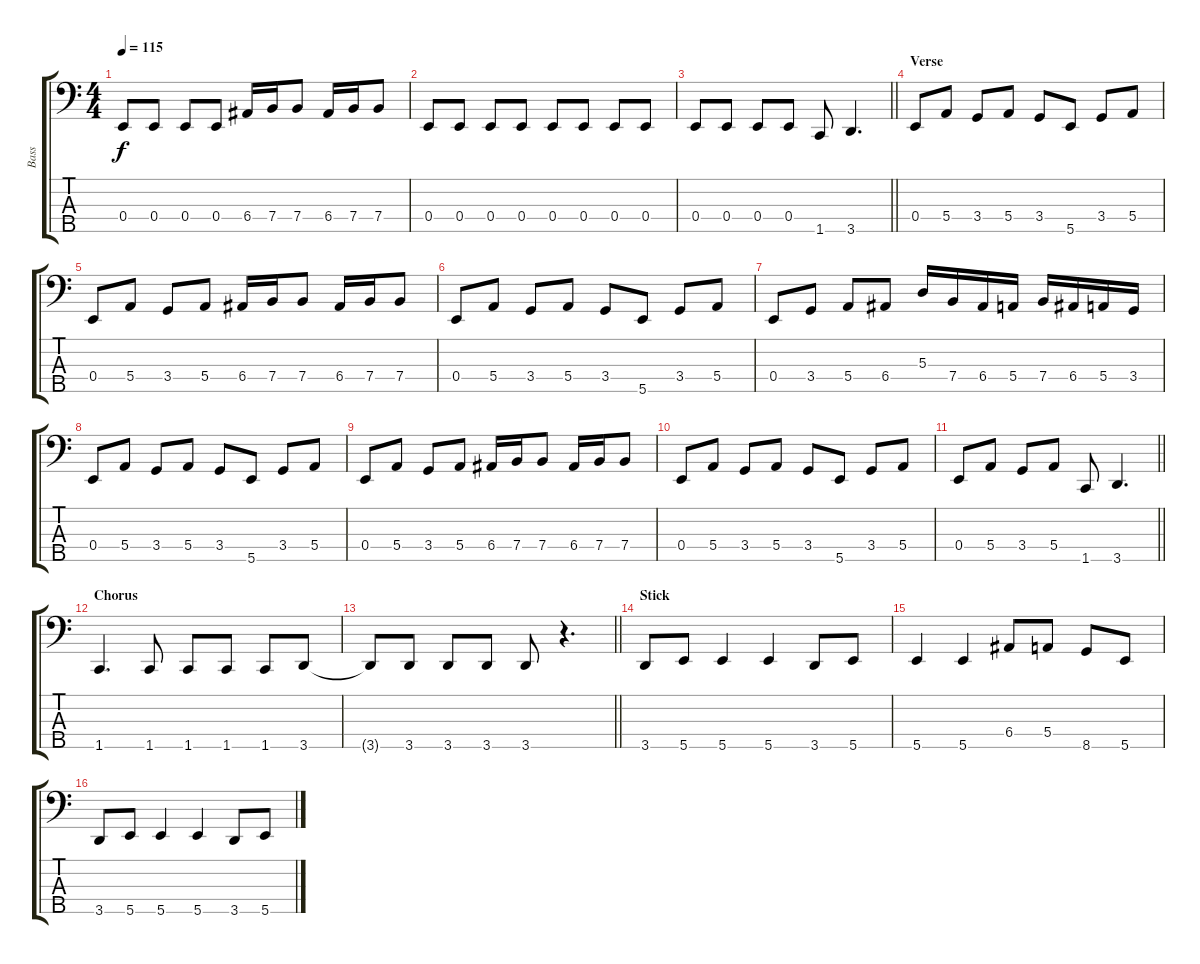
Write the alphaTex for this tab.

\track ("Bass" "Bass") {instrument electricbassfinger}
\staff {score tabs}
\tuning (Gb2 D2 A1 E1 B0) {hide}
\ts (4 4)
\tempo 115
\clef f4
\ks c
0.4.8{dy f} 0.4.8 0.4.8 0.4.8 6.4.16 7.4.16 7.4.8 6.4.16 7.4.16 7.4.8 |
0.4.8 0.4.8 0.4.8 0.4.8 0.4.8 0.4.8 0.4.8 0.4.8 |
\barLineRight lightlight
0.4.8 0.4.8 0.4.8 0.4.8 1.5.8 3.5.4{d} |
\section ("" "Verse")
0.4.8 5.4.8 3.4.8 5.4.8 3.4.8 5.5.8 3.4.8 5.4.8 |
0.4.8 5.4.8 3.4.8 5.4.8 6.4.16 7.4.16 7.4.8 6.4.16 7.4.16 7.4.8 |
0.4.8 5.4.8 3.4.8 5.4.8 3.4.8 5.5.8 3.4.8 5.4.8 |
0.4.8 3.4.8 5.4.8 6.4.8 5.3.16 7.4.16 6.4.16 5.4.16 7.4.16 6.4.16 5.4.16 3.4.16 |
0.4.8 5.4.8 3.4.8 5.4.8 3.4.8 5.5.8 3.4.8 5.4.8 |
0.4.8 5.4.8 3.4.8 5.4.8 6.4.16 7.4.16 7.4.8 6.4.16 7.4.16 7.4.8 |
0.4.8 5.4.8 3.4.8 5.4.8 3.4.8 5.5.8 3.4.8 5.4.8 |
\barLineRight lightlight
0.4.8 5.4.8 3.4.8 5.4.8 1.5.8 3.5.4{d} |
\section ("" "Chorus")
1.5.4{d} 1.5.8 1.5.8 1.5.8 1.5.8 3.5.8 |
\barLineRight lightlight
3.5{t}.8 3.5.8 3.5.8 3.5.8 3.5.8 r.4{d} |
\section ("" "Stick")
3.5.8 5.5.8 5.5.4 5.5.4 3.5.8 5.5.8 |
5.5.4 5.5.4 6.4.8 5.4.8 8.5.8 5.5.8 |
3.5.8 5.5.8 5.5.4 5.5.4 3.5.8 5.5.8
